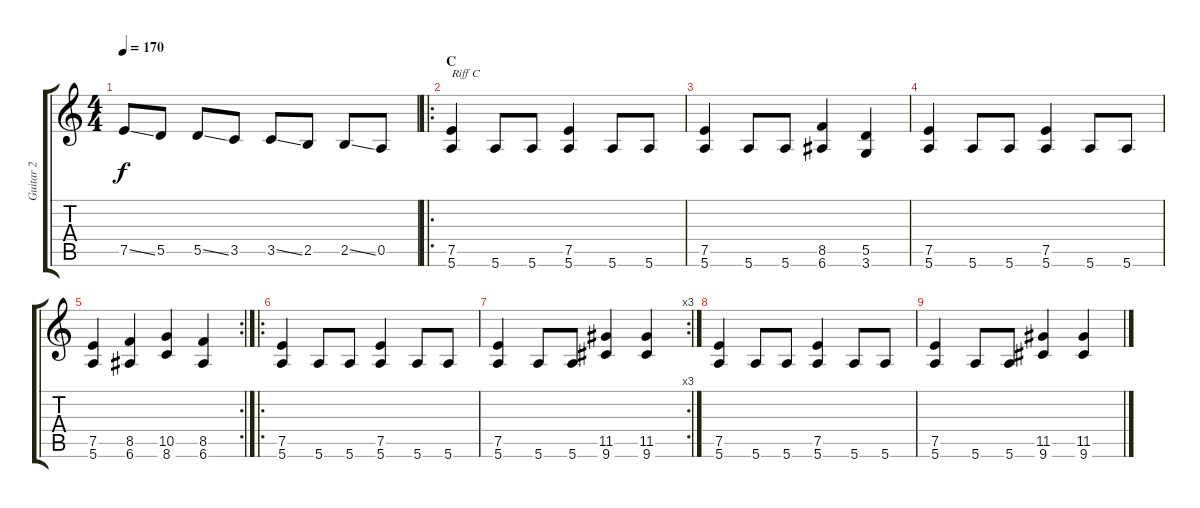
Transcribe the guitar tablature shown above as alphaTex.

\track ("Guitar 2" "Guitar 2") {instrument overdrivenguitar}
\staff {score tabs}
\tuning (E4 B3 G3 D3 A2 E2) {hide}
\ts (4 4)
\tempo 170
\clef g2
\ks c
7.5{ss}.8{dy f} 5.5.8 5.5{ss}.8 3.5.8 3.5{ss}.8 2.5.8 2.5{ss}.8 0.5.8 |
\ro
\section ("" "C")
(7.5 5.6).4{txt "Riff C"} 5.6.8 5.6.8 (7.5 5.6).4 5.6.8 5.6.8 |
(7.5 5.6).4 5.6.8 5.6.8 (8.5 6.6).4 (5.5 3.6).4 |
(7.5 5.6).4 5.6.8 5.6.8 (7.5 5.6).4 5.6.8 5.6.8 |
\rc 2
(7.5 5.6).4 (8.5 6.6).4 (10.5 8.6).4 (8.5 6.6).4 |
\ro
(7.5 5.6).4 5.6.8 5.6.8 (7.5 5.6).4 5.6.8 5.6.8 |
\rc 3
(7.5 5.6).4 5.6.8 5.6.8 (11.5 9.6).4 (11.5 9.6).4 |
(7.5 5.6).4 5.6.8 5.6.8 (7.5 5.6).4 5.6.8 5.6.8 |
(7.5 5.6).4 5.6.8 5.6.8 (11.5 9.6).4 (11.5 9.6).4
